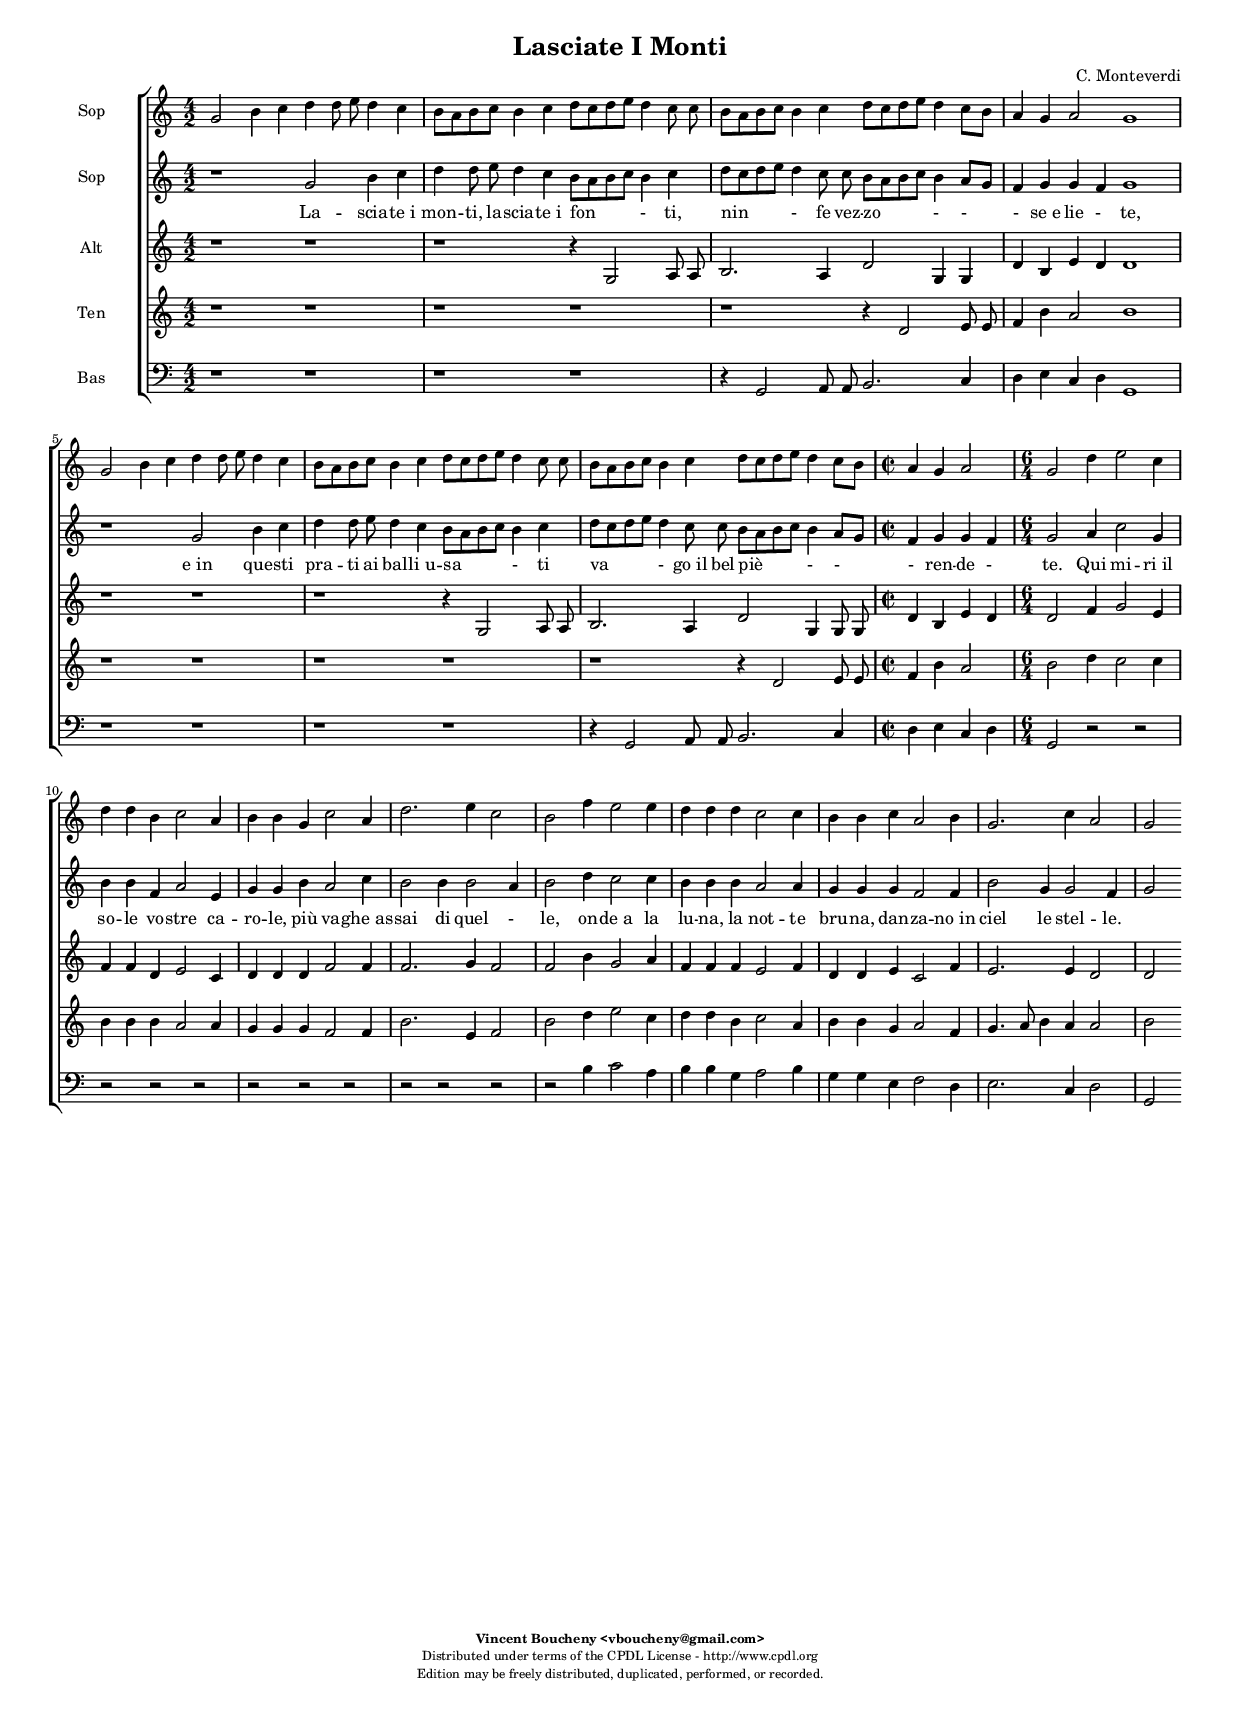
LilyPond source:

%
% Vieni, Imeneo
% (C) CPDL - V0.1
%
#(set-global-staff-size 14)
\paper {
#(set-paper-size "a4")
top-margin = 5\mm
bottom-margin = 10\mm
after-title-space = 5\mm
before-title-space = 0\mm
head-separation = 0\mm
left-margin = 10\mm
right-margin = 10\mm
}
\version "2.10.33"
\header {
title = "Lasciate I Monti"
composer = "C. Monteverdi"
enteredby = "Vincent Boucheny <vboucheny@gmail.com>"
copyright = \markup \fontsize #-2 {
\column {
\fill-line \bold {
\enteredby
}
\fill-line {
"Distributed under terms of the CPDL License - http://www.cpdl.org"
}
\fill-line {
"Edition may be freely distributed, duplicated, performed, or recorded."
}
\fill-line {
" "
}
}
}
}

globalVoice = { \time 4/2 \autoBeamOff }

sopraaVoice = \new Voice = "sopraaVoice" {
\relative c'' {
\clef treble
\globalVoice
g2 b4 c d d8 e d4 c
b8[ a b c] b4 c d8[ c d e] d4 c8 c
b[ a b c] b4 c d8[ c d e] d4 c8[ b]
a4 g a2 g1

g2 b4 c d d8 e d4 c
b8[ a b c] b4 c d8[ c d e] d4 c8 c
b8[ a b c] b4 c d8[ c d e] d4 c8[ b]

\time 2/2
a4 g a2

\time 6/4

g d'4 e2 c4
d d b c2 a4
b b g c2 a4
d2. e4 c2
b f'4 e2 e4
d d d c2 c4
b b c a2 b4
g2. c4 a2
g2
}
}

soprabVoice = \new Voice = "soprabVoice" {
\relative c'' {
\clef treble
\globalVoice
r1 g2 b4 c
d d8 e d4 c b8[ a b c] b4 c
d8[ c d e] d4 c8 c b[ a b c] b4 a8[ g]
f4 g g f g1
r g2 b4 c
d d8 e d4 c b8[ a b c] b4 c
d8[ c d e] d4 c8 c b[ a b c] b4 a8[ g]

\time 2/2

f4 g g f

\time 6/4

g2 a4 c2 g4
b b f a2 e4
g g b a2 c4
b2 b4 b2 a4
b2 d4 c2 c4
b b b a2 a4
g g g f2 f4
b2 g4 g2 f4
g2
}
}

altiVoice = \new Voice = "altiVoice" {
\relative c' {
\clef treble
\globalVoice
r1 r
r r4 g2 a8 a
b2. a4 d2 g,4 g
d' b e d d1

r r
r r4 g,2 a8 a
b2. a4 d2 g,4 g8 g

\time 2/2

d'4 b e d

\time 6/4

d2 f4 g2 e4
f f d e2 c4
d d d f2 f4
f2. g4 f2
f b4 g2 a4
f f f e2 f4
d d e c2 f4
e2. e4 d2
d
}
}

tenorVoice = \new Voice = "tenorVoice" {
\relative c' {
\clef treble
\globalVoice
r1 r
r r
r r4 d2 e8 e
f4 b a2 b1
r r
r r
r r4 d,2 e8 e

\time 2/2

f4 b a2

\time 6/4
b d4 c2 c4
b b b a2 a4
g g g f2 f4
b2. e,4 f2
b d4 e2 c4
d d b c2 a4
b b g a2 f4
g4. a8 b4 a a2
b
}
}

bassVoice = \new Voice = "bassVoice" {
\relative c {
\clef "bass"
\globalVoice
r1 r
r r
r4 g2 a8 a b2. c4
d e c d g,1
r r
r r
r4 g2 a8 a b2. c4
d e c d g,2 r2
r r r
r r
r r r
r r
r2 b'4 c2 a4
b b g a2 b4
g g e f2 d4
e2. c4 d2
g,
}
}

%
% STAFFS
%

multiStaff = \new Staff = "multiStaff" {
\set Staff.midiInstrument = #"recorder"
<<
\sopraaVoice
\altiVoice
>>
}

sopraaStaff = \new Staff = "sopraaStaff" {
\set Staff.midiInstrument = #"recorder"
\set Staff.instrumentName = #"Sop"
<<
\sopraaVoice
>>
}

soprabStaff = \new Staff = "soprabStaff" {
\set Staff.midiInstrument = #"acoustic grand"
\set Staff.instrumentName = #"Sop"
<<
\soprabVoice
>>
}


altiStaff = \new Staff = "altiStaff" {
\set Staff.midiInstrument = #"recorder"
\set Staff.instrumentName = #"Alt"
<<
\altiVoice
>>
}

tenorStaff = \new Staff = "tenorStaff" {
\set Staff.midiInstrument = #"recorder"
\set Staff.instrumentName = #"Ten"
<<
\tenorVoice
>>
}

bassStaff = \new Staff = "bassStaff" {
\set Staff.midiInstrument = #"recorder"
\set Staff.instrumentName = #"Bas"
<<
\bassVoice
>>
}

%
% Lyrics
%

sopraaWords = \lyricmode {
La -- scia -- te_i mon -- ti, la -- scia -- te_i
fon -_ ti, nin -_ fe vez --
zo -_ se_e lie -_ -_ -_ -_ -_ te,

e_in  que -- sti pra -- ti ai bal -- li_u --
sa -_ ti va -_ go_il bel
piè -_ ren -- de -_ -_ -_ -_ -_ --

te. Qui mi -- ri_il
so -- le vo -- stre ca --
ro -- le, più va -- ghe_as --
sai di quel --
le, on -- de_a la
lu -- na, la not -- te
bru -- na, dan -- za -- no_in
ciel le stel --
le.
}

soprabWords = \lyricmode {
La -- scia -- te_i
mon -- ti, la -- scia -- te_i fon -_ ti,
nin -_ fe vez -- zo -_ -_
-_ se_e lie -_ te,

e_in que -- sti
pra -- ti ai bal -- li_u -- sa -_ ti
va -_ go_il bel piè -_ -_ -_ ren -- de -_

te. Qui mi -- ri_il
so -- le vo -- stre ca --
ro -- le, più va -- ghe_as --
sai di quel -_
le, on -- de_a la
lu -- na, la not -- te
bru -- na, dan -- za -- no_in
ciel le stel --
le.
}

altiWords = \lyricmode {
nin -- fe vez --
zo se_e lie te, vez --
zo -- se_e lie _- te,

va -- go_il bel
piè ren -- de -- te, il bel
piè ren -- de -
te. Qui mi -- ri_il
so -- le vo -- stre ca --
ro -- le, più va -- ghe_as --
sai di quel --
le, on -- de_a la
lu -- na, la not -- te
bru -- na, dan -- za -- no_in
ciel le stel --
le.
}

tenorWords = \lyricmode {
nin fe vez --
zo -- se_e lie -- te,

va -- go_il bel
piè ren -- de --
te. Qui mi -- ri_il
so -- le vo -- stre ca --
ro -- le, più va -- ghe_as --
sai di quel --
le, on -- de_a la
lu -- na, la not -- te
bru -- na, dan -- za -- no_in
ciel le stel --
le.
}

bassWords = \lyricmode {
nin -- fe vez -- zo se_e
lie -_ -_ -_ te,
va -- go_il bel piè ren
de -_ -_ -_
te.
on -- de_a la
lu -- na, la not -- te
bru -- na, dan -- za -- no_in
ciel le stel --
le.
}

\score {
\new ChoirStaff <<
\sopraaStaff
\soprabStaff
\new Lyrics \lyricsto "soprabVoice" { \soprabWords }
\altiStaff
\tenorStaff
\bassStaff
>>
\layout { }
\midi {
\context {
\Score
tempoWholesPerMinute = #(ly:make-moment 72 2)
}
}
}
